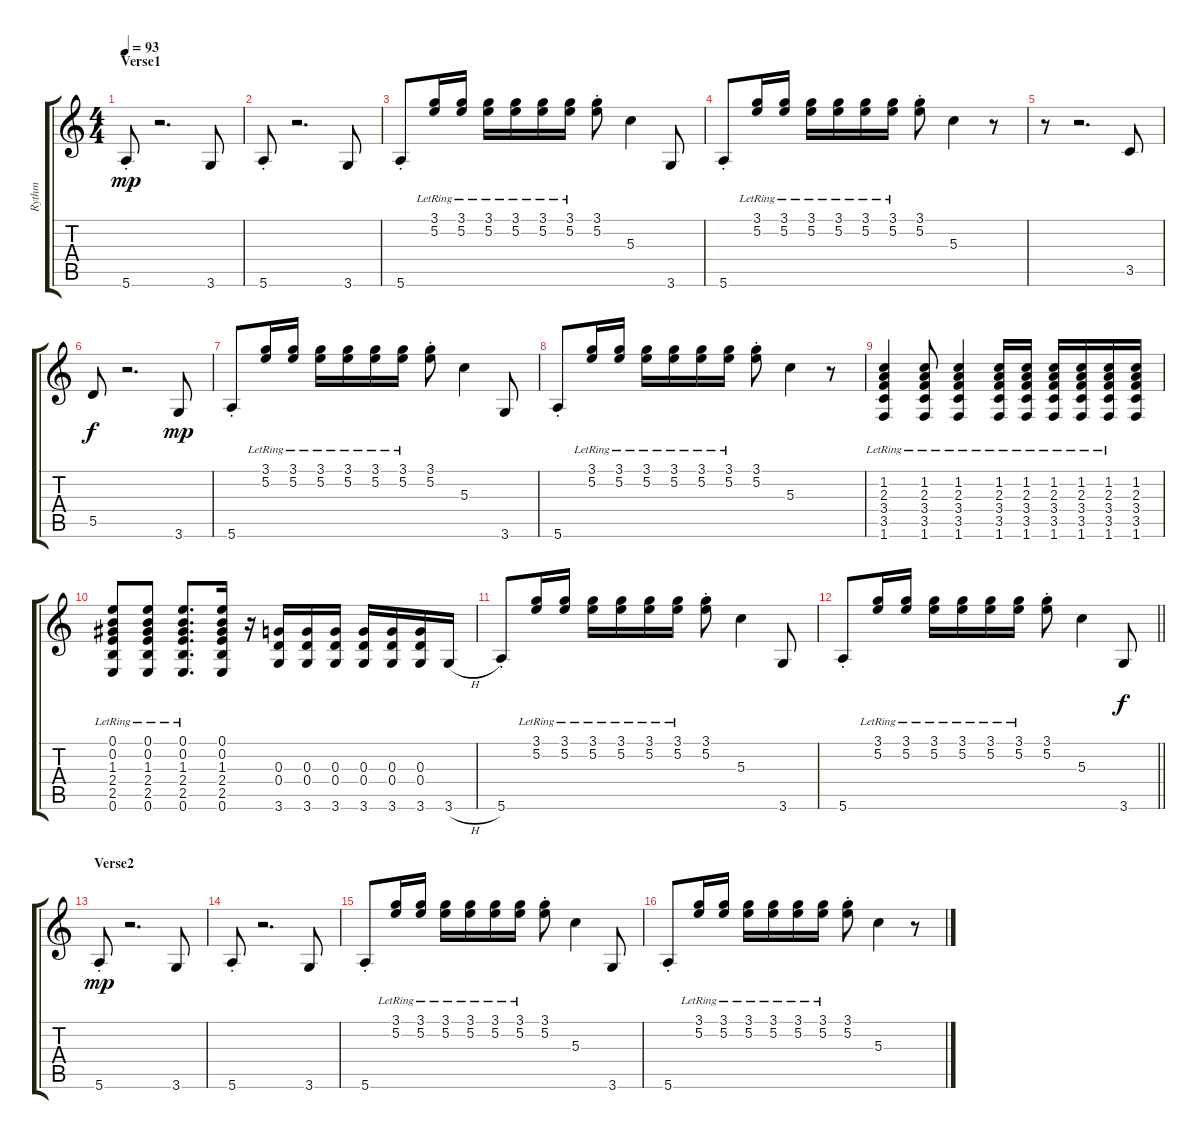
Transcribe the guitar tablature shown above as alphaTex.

\track ("Rythm" "Rythm") {instrument distortionguitar}
\staff {score tabs}
\tuning (E4 B3 G3 D3 A2 E2) {hide}
\ts (4 4)
\section ("" "Verse1")
\tempo 93
\clef g2
\ks c
5.6{st}.8{dy mp} r.2{d} 3.6.8 |
5.6{st}.8 r.2{d} 3.6.8 |
5.6{st}.8 (3.1{lr} 5.2{lr}).16 (3.1{lr} 5.2{lr}).16 (3.1{lr} 5.2{lr}).16 (3.1{lr} 5.2{lr}).16 (3.1{lr} 5.2{lr}).16 (3.1{lr} 5.2{lr}).16 (3.1{st} 5.2{st}).8 5.3.4 3.6.8 |
5.6{st}.8 (3.1{lr} 5.2{lr}).16 (3.1{lr} 5.2{lr}).16 (3.1{lr} 5.2{lr}).16 (3.1{lr} 5.2{lr}).16 (3.1{lr} 5.2{lr}).16 (3.1{lr} 5.2{lr}).16 (3.1{st} 5.2{st}).8 5.3.4 r.8 |
r.8 r.2{d} 3.5.8 |
5.5.8{dy f} r.2{d} 3.6.8{dy mp} |
5.6{st}.8 (3.1{lr} 5.2{lr}).16 (3.1{lr} 5.2{lr}).16 (3.1{lr} 5.2{lr}).16 (3.1{lr} 5.2{lr}).16 (3.1{lr} 5.2{lr}).16 (3.1{lr} 5.2{lr}).16 (3.1{st} 5.2{st}).8 5.3.4 3.6.8 |
5.6{st}.8 (3.1{lr} 5.2{lr}).16 (3.1{lr} 5.2{lr}).16 (3.1{lr} 5.2{lr}).16 (3.1{lr} 5.2{lr}).16 (3.1{lr} 5.2{lr}).16 (3.1{lr} 5.2{lr}).16 (3.1{st} 5.2{st}).8 5.3.4 r.8 |
(1.2{lr} 2.3{lr} 3.4{lr} 3.5{lr} 1.6{lr}).4 (1.2{lr} 2.3{lr} 3.4{lr} 3.5{lr} 1.6{lr}).8 (1.2{lr} 2.3{lr} 3.4{lr} 3.5{lr} 1.6{lr}).4 (1.2{lr} 2.3{lr} 3.4{lr} 3.5{lr} 1.6{lr}).16 (1.2{lr} 2.3{lr} 3.4{lr} 3.5{lr} 1.6{lr}).16 (1.2{lr} 2.3{lr} 3.4{lr} 3.5{lr} 1.6{lr}).16 (1.2{lr} 2.3{lr} 3.4{lr} 3.5{lr} 1.6{lr}).16 (1.2{lr} 2.3{lr} 3.4{lr} 3.5{lr} 1.6{lr}).16 (1.2 2.3 3.4 3.5 1.6).16 |
(0.1{lr} 0.2{lr} 1.3{lr} 2.4{lr} 2.5{lr} 0.6{lr}).8 (0.1{lr} 0.2{lr} 1.3{lr} 2.4{lr} 2.5{lr} 0.6{lr}).8 (0.1{lr} 0.2{lr} 1.3{lr} 2.4{lr} 2.5{lr} 0.6{lr}).8{d} (0.1 0.2 1.3 2.4 2.5 0.6).16 r.16 (0.3 0.4 3.6).16 (0.3 0.4 3.6).16 (0.3 0.4 3.6).16 (0.3 0.4 3.6).16 (0.3 0.4 3.6).16 (0.3 0.4 3.6).16 3.6{h}.16 |
5.6{st}.8 (3.1{lr} 5.2{lr}).16 (3.1{lr} 5.2{lr}).16 (3.1{lr} 5.2{lr}).16 (3.1{lr} 5.2{lr}).16 (3.1{lr} 5.2{lr}).16 (3.1{lr} 5.2{lr}).16 (3.1{st} 5.2{st}).8 5.3.4 3.6.8 |
\barLineRight lightlight
5.6{st}.8 (3.1{lr} 5.2{lr}).16 (3.1{lr} 5.2{lr}).16 (3.1{lr} 5.2{lr}).16 (3.1{lr} 5.2{lr}).16 (3.1{lr} 5.2{lr}).16 (3.1{lr} 5.2{lr}).16 (3.1{st} 5.2{st}).8 5.3.4 3.6.8{dy f} |
\section ("" "Verse2")
5.6{st}.8{dy mp} r.2{d} 3.6.8 |
5.6{st}.8 r.2{d} 3.6.8 |
5.6{st}.8 (3.1{lr} 5.2{lr}).16 (3.1{lr} 5.2{lr}).16 (3.1{lr} 5.2{lr}).16 (3.1{lr} 5.2{lr}).16 (3.1{lr} 5.2{lr}).16 (3.1{lr} 5.2{lr}).16 (3.1{st} 5.2{st}).8 5.3.4 3.6.8 |
5.6{st}.8 (3.1{lr} 5.2{lr}).16 (3.1{lr} 5.2{lr}).16 (3.1{lr} 5.2{lr}).16 (3.1{lr} 5.2{lr}).16 (3.1{lr} 5.2{lr}).16 (3.1{lr} 5.2{lr}).16 (3.1{st} 5.2{st}).8 5.3.4 r.8
